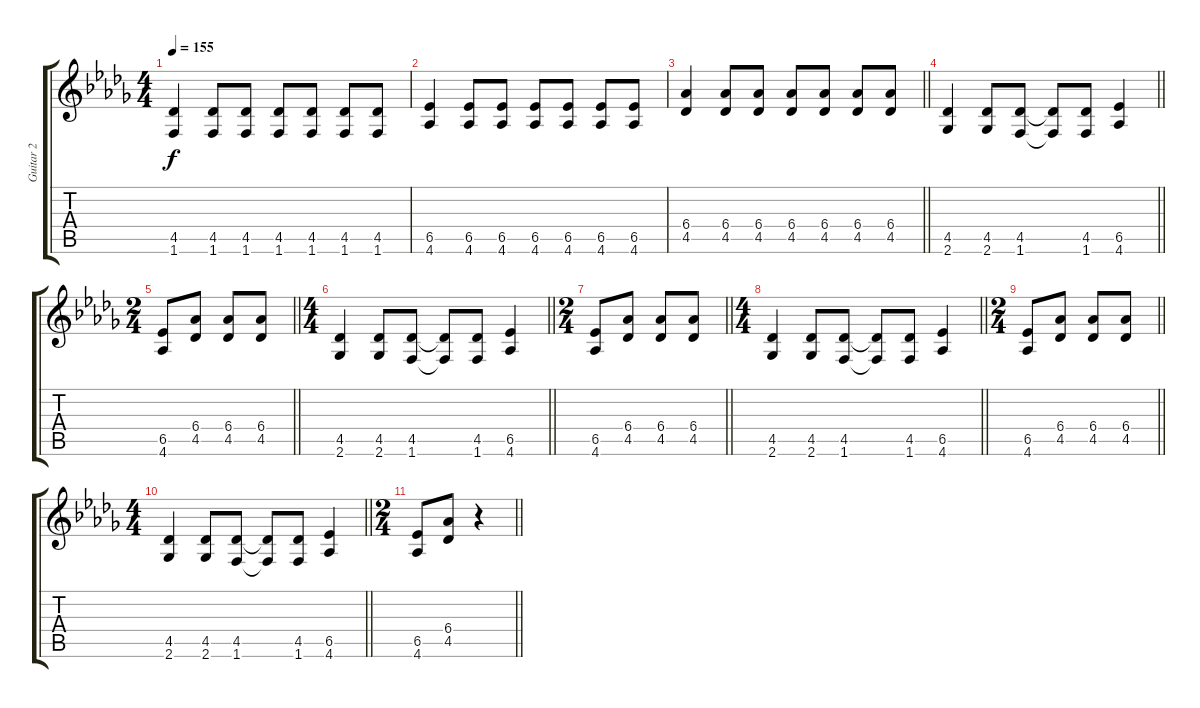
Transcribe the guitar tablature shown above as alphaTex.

\track ("Guitar 2" "Guitar 2") {instrument overdrivenguitar}
\staff {score tabs}
\tuning (E4 B3 G3 D3 A2 E2) {hide}
\ts (4 4)
\tempo 155
\clef g2
\ks db
(4.5 1.6).4{dy f} (4.5 1.6).8 (4.5 1.6).8 (4.5 1.6).8 (4.5 1.6).8 (4.5 1.6).8 (4.5 1.6).8 |
(6.5 4.6).4 (6.5 4.6).8 (6.5 4.6).8 (6.5 4.6).8 (6.5 4.6).8 (6.5 4.6).8 (6.5 4.6).8 |
\barLineRight lightlight
(6.4 4.5).4 (6.4 4.5).8 (6.4 4.5).8 (6.4 4.5).8 (6.4 4.5).8 (6.4 4.5).8 (6.4 4.5).8 |
\barLineRight lightlight
(4.5 2.6).4 (4.5 2.6).8 (4.5 1.6).8 (4.5{t} 1.6{t}).8 (4.5 1.6).8 (6.5 4.6).4 |
\ts (2 4)
\barLineRight lightlight
(6.5 4.6).8 (6.4 4.5).8 (6.4 4.5).8 (6.4 4.5).8 |
\ts (4 4)
\barLineRight lightlight
(4.5 2.6).4 (4.5 2.6).8 (4.5 1.6).8 (4.5{t} 1.6{t}).8 (4.5 1.6).8 (6.5 4.6).4 |
\ts (2 4)
\barLineRight lightlight
(6.5 4.6).8 (6.4 4.5).8 (6.4 4.5).8 (6.4 4.5).8 |
\ts (4 4)
\barLineRight lightlight
(4.5 2.6).4 (4.5 2.6).8 (4.5 1.6).8 (4.5{t} 1.6{t}).8 (4.5 1.6).8 (6.5 4.6).4 |
\ts (2 4)
\barLineRight lightlight
(6.5 4.6).8 (6.4 4.5).8 (6.4 4.5).8 (6.4 4.5).8 |
\ts (4 4)
\barLineRight lightlight
(4.5 2.6).4 (4.5 2.6).8 (4.5 1.6).8 (4.5{t} 1.6{t}).8 (4.5 1.6).8 (6.5 4.6).4 |
\ts (2 4)
\barLineRight lightlight
(6.5 4.6).8 (6.4 4.5).8 r.4
